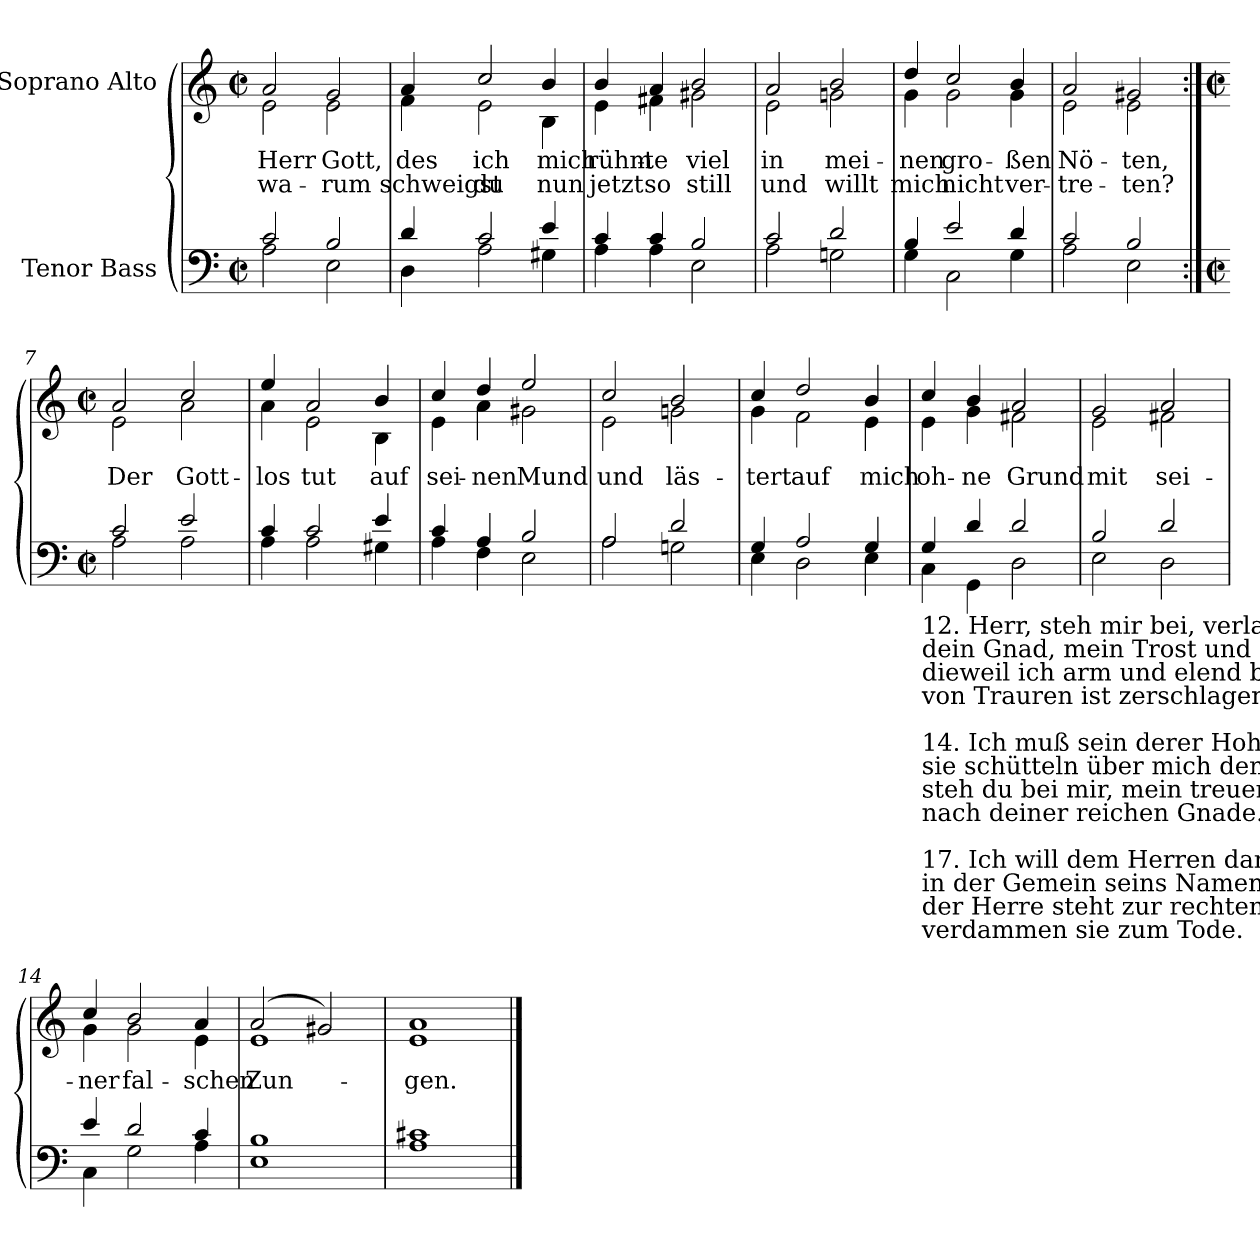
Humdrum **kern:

**kern	**kern	**text	**text
*part2	*part1	*part1	*part1
*staff2	*staff1	*staff1	*staff1
*I"Tenor Bass	*I"Soprano Alto	*	*
*clefF4	*clefG2	*	*
*k[]	*k[]	*	*
*C:	*C:	*	*
*M2/2	*M2/2	*	*
*met(c|)	*met(c|)	*	*
=1	=1	=1	=1
*^	*	*	*
!	!	!LO:TX:a:cj:t=Cornelius Becker\n(1561-1604)	!	!
!	!	!LO:TX:a:cj:t=Psalm 109, SWV 207	!	!
!	!	!LO:TX:a:cj:t=Heinrich Schütz\n(1585-1672)	!	!
!	!	!	!LO:LY:b	!LO:LY:b
*	*	*^	*	*
2c/	2A\	2a/	2e\	Herr	wa-
!	!	!	!	!LO:LY:b	!LO:LY:b
2B/	2E\	2g/	2e\	-Gott,	rum
=2	=2	=2	=2	=2	=2
!	!	!	!	!LO:LY:b	!LO:LY:b
4d/	4D\	4a/	4f\	des	schweigst
!	!	!	!	!LO:LY:b	!LO:LY:b
2c/	2A\	2cc/	2e\	ich	du
!	!	!	!	!LO:LY:b	!LO:LY:b
4e/	4G#X\	4b/	4B\	mich	nun
=3	=3	=3	=3	=3	=3
!	!	!	!	!LO:LY:b	!LO:LY:b
4c/	4A\	4b/	4e\	rühm-	-jetzt
!	!	!	!	!LO:LY:b	!LO:LY:b
4c/	4A\	4a/	4f#X\	te	so
!	!	!	!	!LO:LY:b	!LO:LY:b
2B/	2E\	2b/	2g#X\	viel	still
=4	=4	=4	=4	=4	=4
!	!	!	!	!LO:LY:b	!LO:LY:b
2c/	2A\	2a/	2e\	in	und
!	!	!	!	!LO:LY:b	!LO:LY:b
2d/	2Gn\	2b/	2gn\	mei-	-willt
=5	=5	=5	=5	=5	=5
!	!	!	!	!LO:LY:b	!LO:LY:b
4B/	4G\	4dd/	4g\	nen	mich
!	!	!	!	!LO:LY:b	!LO:LY:b
2e/	2C\	2cc/	2g\	gro-	-nicht
!	!	!	!	!LO:LY:b	!LO:LY:b
4d/	4G\	4b/	4g\	ßen	ver-
=6	=6	=6	=6	=6	=6
!	!	!	!	!LO:LY:b	!LO:LY:b
2c/	2A\	2a/	2e\	-Nö-	-tre-
!	!	!	!	!LO:LY:b	!LO:LY:b
2B/	2E\	2g#X/	2e\	-ten,	ten?
!!LO:LB:g=z	!!
=7:|!	=7:|!	=7:|!	=7:|!	=7:|!	=7:|!
*M2/2	*	*M2/2	*	*	*
*met(c|)	*	*met(c|)	*	*	*
!	!	!	!	!LO:LY:b	!
2c/	2A\	2a/	2e\	Der	.
!	!	!	!	!LO:LY:b	!
2e/	2A\	2cc/	2a\	Gott-	.
=8	=8	=8	=8	=8	=8
!	!	!	!	!LO:LY:b	!
4c/	4A\	4ee/	4a\	-los	.
!	!	!	!	!LO:LY:b	!
2c/	2A\	2a/	2e\	tut	.
!	!	!	!	!LO:LY:b	!
4e/	4G#X\	4b/	4B\	auf	.
=9	=9	=9	=9	=9	=9
!	!	!	!	!LO:LY:b	!
4c/	4A\	4cc/	4e\	sei-	.
!	!	!	!	!LO:LY:b	!
4A/	4F\	4dd/	4a\	-nen	.
!	!	!	!	!LO:LY:b	!
2B/	2E\	2ee/	2g#X\	Mund	.
=10	=10	=10	=10	=10	=10
!	!	!	!	!LO:LY:b	!
2A/	2A\	2cc/	2e\	und	.
!	!	!	!	!LO:LY:b	!
2d/	2Gn\	2b/	2gn\	läs-	.
=11	=11	=11	=11	=11	=11
!	!	!	!	!LO:LY:b	!
4G/	4E\	4cc/	4g\	-tert	.
!	!	!	!	!LO:LY:b	!
2A/	2D\	2dd/	2f\	auf	.
!	!	!	!	!LO:LY:b	!
4G/	4E\	4b/	4e\	mich	.
!!LO:LB:g=z	!!
=12	=12	=12	=12	=12	=12
!LO:TX:b:t=12. Herr, steh mir bei, verlaß mich nicht um deines Namens wegen,\ndein Gnad, mein Trost und Zuversicht, wird meiner allzeit pflegen,\ndieweil ich arm und elend bin, mein Herz im Leib, mein Mut und Sinn\nvon Trauren ist zerschlagen.\n\n14. Ich muß sein derer Hohn und Spott, die mir vorübergehen,\nsie schütteln über mich den Kopf, wenn sie mein Elend sehen,\nsteh du bei mir, mein treuer Gott, und hilf mir aus der großen Not\nnach deiner reichen Gnade.\n\n17. Ich will dem Herren danken sehr aus meines Herzens Grunde,\nin der Gemein seins Namens Ehr rühmen aus vollem Munde,\nder Herre steht zur rechten Seit und hilft den Armen, wenn die Leut\nverdammen sie zum Tode.	!	!	!	!	!
!	!	!	!	!LO:LY:b	!
4G/	4C\	4cc/	4e\	oh-	.
!	!	!	!	!LO:LY:b	!
4d/	4GG\	4b/	4g\	-ne	.
!	!	!	!	!LO:LY:b	!
2d/	2D\	2a/	2f#X\	Grund	.
=13	=13	=13	=13	=13	=13
!	!	!	!	!LO:LY:b	!
2B/	2E\	2g/	2e\	mit	.
!	!	!	!	!LO:LY:b	!
2d/	2D\	2a/	2f#X\	sei-	.
=14	=14	=14	=14	=14	=14
!	!	!	!	!LO:LY:b	!
4e/	4C\	4cc/	4g\	-ner	.
!	!	!	!	!LO:LY:b	!
2d/	2G\	2b/	2g\	fal-	.
!	!	!	!	!LO:LY:b	!
4c/	4A\	4a/	4e\	-schen	.
=15	=15	=15	=15	=15	=15
!	!	!	!	!LO:LY:b	!
1B/	1E\	(>2a/	1e\	Zun-	.
.	.	2g#X/)	.	.	.
=16	=16	=16	=16	=16	=16
!	!	!	!	!LO:LY:b	!
1c#X/	1A\	1a/	1e\	gen.	.
*v	*v	*	*	*	*
*	*v	*v	*	*
==	==	==	==
*-	*-	*-	*-
